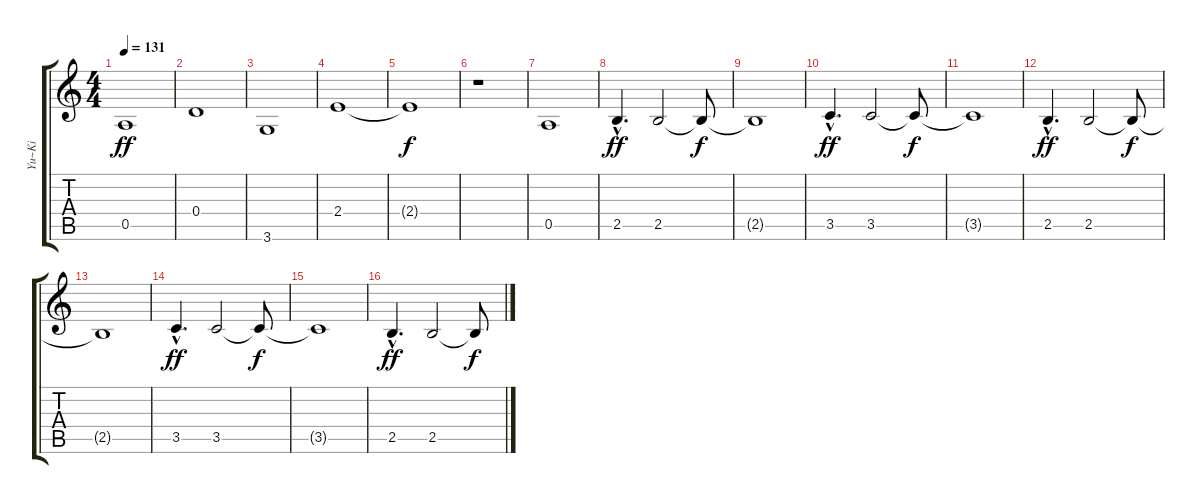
\track ("Yu~Ki" "Yu~Ki") {instrument electricbassfinger}
\staff {score tabs}
\tuning (E4 B3 G3 D3 A2 E2) {hide}
\ts (4 4)
\tempo 131
\clef g2
\ks c
0.5.1{dy ff} |
0.4.1 |
3.6.1 |
2.4.1 |
2.4{t}.1{dy f} |
r.1 |
0.5.1 |
2.5{hac}.4{d dy ff} 2.5.2 2.5{t}.8{dy f} |
2.5{t}.1 |
3.5{hac}.4{d dy ff} 3.5.2 3.5{t}.8{dy f} |
3.5{t}.1 |
2.5{hac}.4{d dy ff} 2.5.2 2.5{t}.8{dy f} |
2.5{t}.1 |
3.5{hac}.4{d dy ff} 3.5.2 3.5{t}.8{dy f} |
3.5{t}.1 |
2.5{hac}.4{d dy ff} 2.5.2 2.5{t}.8{dy f}
